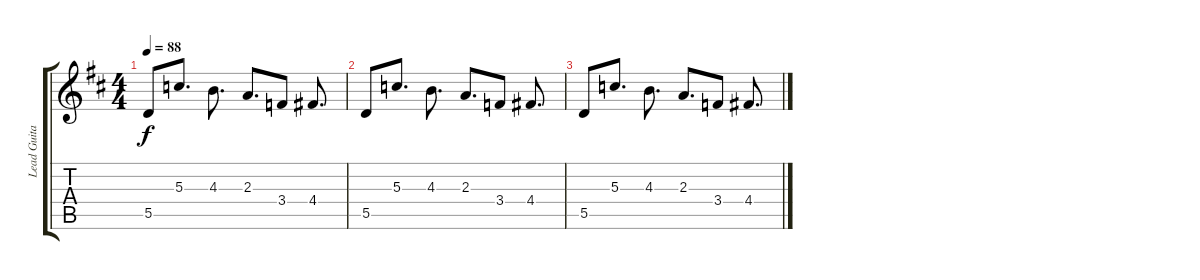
\track ("Lead Guitar" "Lead Guita") {instrument overdrivenguitar}
\staff {score tabs}
\tuning (E4 B3 G3 D3 A2 E2) {hide}
\ts (4 4)
\tempo 88
\clef g2
\ks d
5.5.8{dy f} 5.3.8{d} 4.3.8{d} 2.3.8{d} 3.4.8 4.4.8{d} |
5.5.8 5.3.8{d} 4.3.8{d} 2.3.8{d} 3.4.8 4.4.8{d} |
5.5.8 5.3.8{d} 4.3.8{d} 2.3.8{d} 3.4.8 4.4.8{d}
